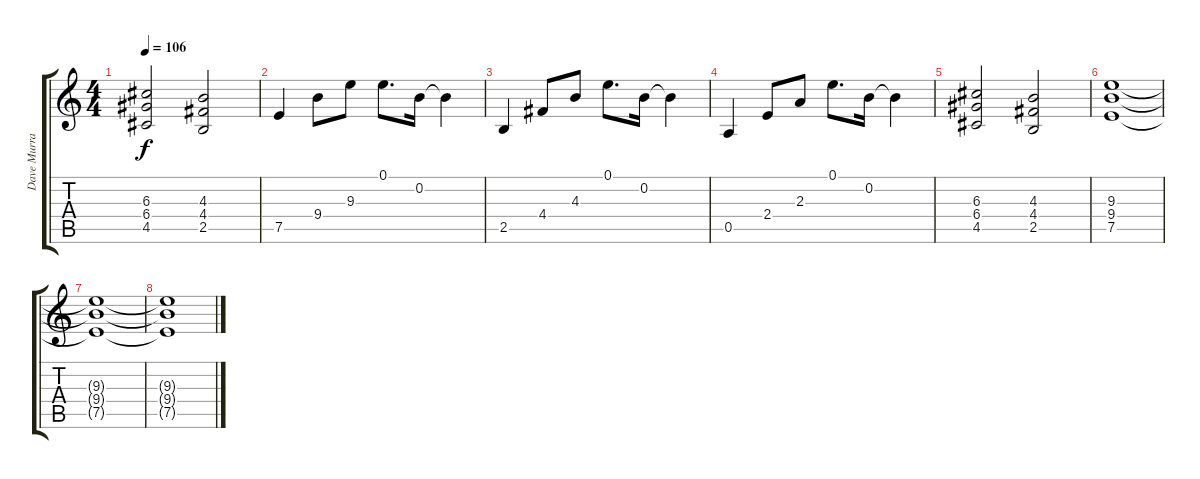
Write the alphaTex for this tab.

\track ("Dave Murray" "Dave Murra") {instrument distortionguitar}
\staff {score tabs}
\tuning (E4 B3 G3 D3 A2 E2) {hide}
\ts (4 4)
\tempo 106
\clef g2
\ks c
(6.3 6.4 4.5).2{dy f} (4.3 4.4 2.5).2 |
7.5.4 9.4.8 9.3.8 0.1.8{d} 0.2.16 0.2{t}.4 |
2.5.4 4.4.8 4.3.8 0.1.8{d} 0.2.16 0.2{t}.4 |
0.5.4 2.4.8 2.3.8 0.1.8{d} 0.2.16 0.2{t}.4 |
(6.3 6.4 4.5).2 (4.3 4.4 2.5).2 |
(9.3 9.4 7.5).1 |
(9.3{t} 9.4{t} 7.5{t}).1{volume 0} |
(9.3{t} 9.4{t} 7.5{t}).1
